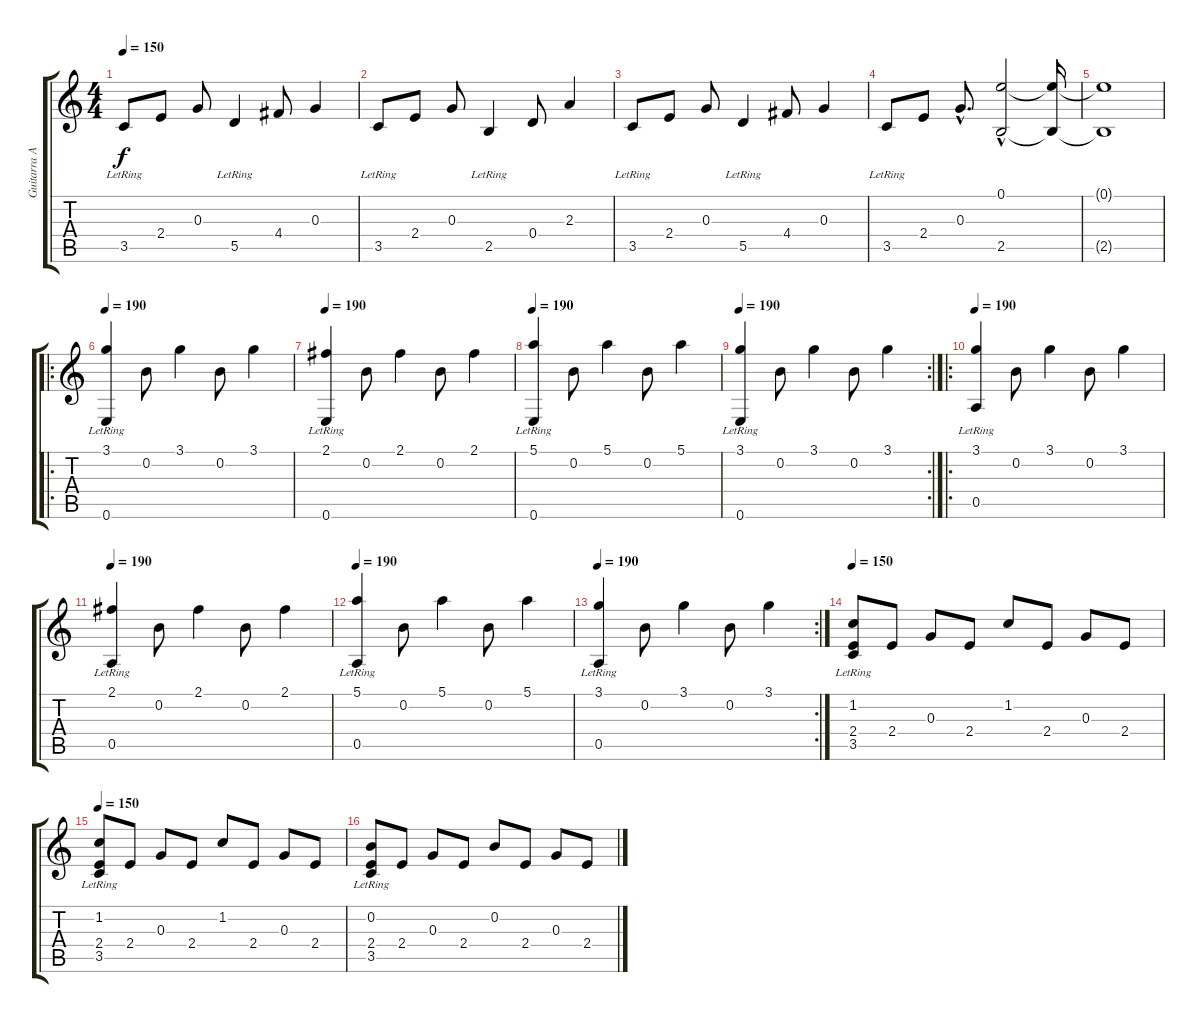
\track ("Guitarra Acustica" "Guitarra A") {instrument acousticguitarnylon}
\staff {score tabs}
\tuning (E4 B3 G3 D3 A2 E2) {hide}
\ts (4 4)
\tempo 150
\clef g2
\ks c
3.5{lr}.8{dy f} 2.4.8 0.3.8 5.5{lr}.4 4.4.8 0.3.4 |
3.5{lr}.8 2.4.8 0.3.8 2.5{lr}.4 0.4.8 2.3.4 |
3.5{lr}.8 2.4.8 0.3.8 5.5{lr}.4 4.4.8 0.3.4 |
3.5{lr}.8 2.4.8 0.3{hac}.8{d} (0.1{hac} 2.5).2 (0.1{t} 2.5{t}).16 |
(0.1{t} 2.5{t}).1 |
\ro
\tempo 190
(3.1 0.6{lr}).4 0.2.8 3.1.4 0.2.8 3.1.4 |
\tempo 190
(2.1 0.6{lr}).4 0.2.8 2.1.4 0.2.8 2.1.4 |
\tempo 190
(5.1 0.6{lr}).4 0.2.8 5.1.4 0.2.8 5.1.4 |
\rc 2
\tempo 190
(3.1 0.6{lr}).4 0.2.8 3.1.4 0.2.8 3.1.4 |
\ro
\tempo 190
(3.1 0.5{lr}).4 0.2.8 3.1.4 0.2.8 3.1.4 |
\tempo 190
(2.1 0.5{lr}).4 0.2.8 2.1.4 0.2.8 2.1.4 |
\tempo 190
(5.1 0.5{lr}).4 0.2.8 5.1.4 0.2.8 5.1.4 |
\rc 2
\tempo 190
(3.1 0.5{lr}).4 0.2.8 3.1.4 0.2.8 3.1.4 |
\tempo 150
(1.2 2.4 3.5{lr}).8 2.4.8 0.3.8 2.4.8 1.2.8 2.4.8 0.3.8 2.4.8 |
\tempo 150
(1.2 2.4 3.5{lr}).8 2.4.8 0.3.8 2.4.8 1.2.8 2.4.8 0.3.8 2.4.8 |
(0.2 2.4 3.5{lr}).8 2.4.8 0.3.8 2.4.8 0.2.8 2.4.8 0.3.8 2.4.8
